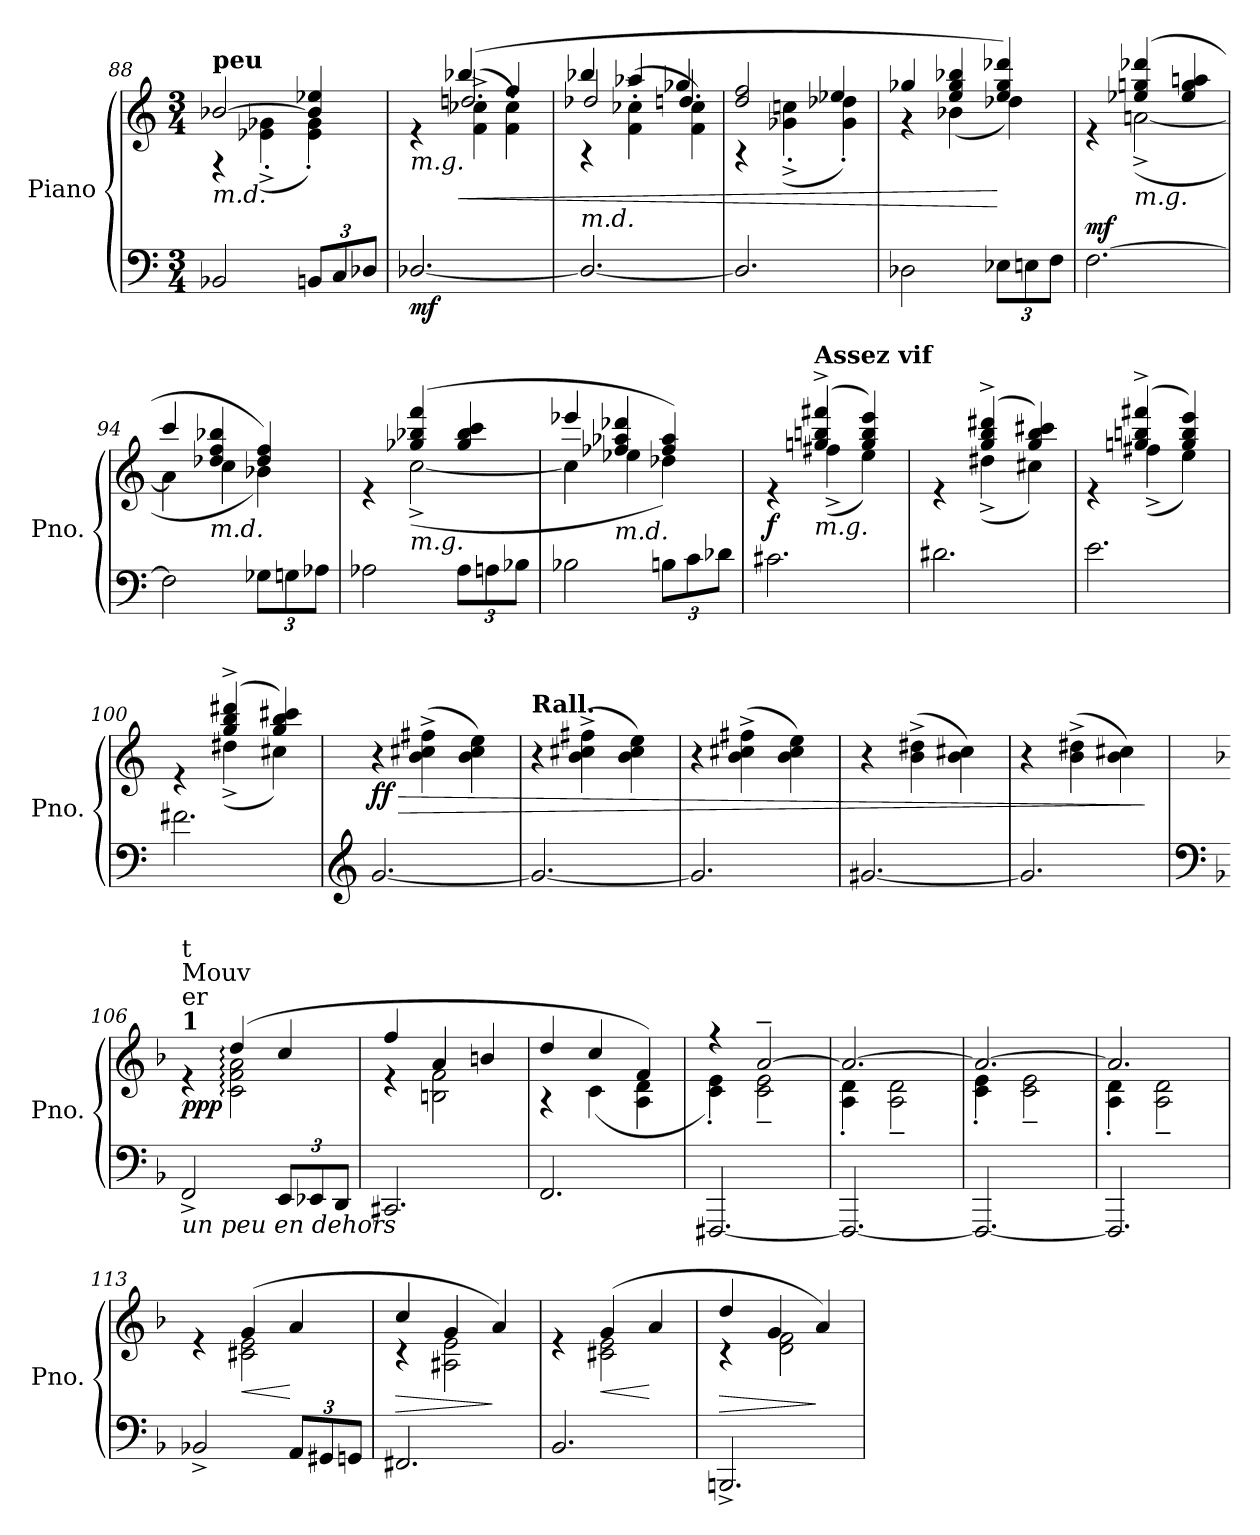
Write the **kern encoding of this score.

**kern	**kern	**dynam
*part1	*part1	*part1
*staff2	*staff1	*staff1/2
*I"Piano	*	*
*I'Pno.	*	*
*clefF4	*clefG2	*
*k[]	*k[]	*
*M3/4	*M3/4	*
=88	=88	=88
*	*^	*
!	!LO:TX:a:B:t=peu	!	!
!	!LO:TX:b:i:t=m.d.	!	!
!	!	!	!LO:DY:b=2
!	!	!	!LO:DY:n=1:b=2
2BB-X/	[2b-X/	4rF	p f
.	.	(4e-X\'^ 4g-X\'^	.
*Xbrackettup	*	*	*
12BBn/L	4b-/] 4ee-X/	4e-\' 4g-\')	.
12C/	.	.	.
12D-X/J	.	.	.
=89	=89	=89	=89
*	*	*^	*
!	!LO:TX:b:i:t=m.g.	!	!	!
!	!	!	!	!LO:DY:b=2
[2.D-X/	4re	4ryy	4ryy	mf
!	!	!	!	!LO:HP:b
.	(4bb-X/	2ddn/	(4f\'^ 4cc-X\'^	<
.	4ff/	.	4f\' 4cc-\')	.
!!LO:PB:g=z	!!	!!
=90	=90	=90	=90	=90
!	!LO:TX:b:i:t=m.d.	!	!	!
2.D-/_	4bb-X/	2dd-X/	4rA	.
.	4aa-X/	.	(4f\'^ 4cc-X\'^	.
.	4gg-X/	4ddn/	4f\' 4cc-\')	.
*	*	*v	*v	*
=91	=91	=91	=91
2.D-/]	2dd/ 2ff/	4rA	.
.	.	(4g-X\'^ 4ccn\'^	.
.	4ee-X/	4g-\' 4dd-X\')	.
=92	=92	=92	=92
2D-X\	4gg-X/	4r	.
.	4ee/ 4gg-/ 4bb-X/	(4b-X\	.
12E-X\L	4ee/ 4gg-/ 4ddd-X/)	4dd-X\)	[
12En\	.	.	.
12F\J	.	.	.
=93	=93	=93	=93
!	!	!	!LO:DY:a=2
[2.F\	4re	4ryy	mf
!	!LO:TX:b:i:t=m.g.	!	!
.	(4ee-X/ 4ggn/ 4ddd-X/	([2an^\	.
.	4ee-/ 4gg/ 4aan/	.	.
=94	=94	=94	=94
2F\]	4ccc/	4a\]	.
!	!LO:TX:b:i:t=m.d.	!	!
.	4dd-X/ 4ff/ 4bb-X/	4cc\	.
12G-X\L	4dd-/ 4ff/)	4b-X\)	.
12Gn\	.	.	.
12A-X\J	.	.	.
!!LO:LB:g=z	!!
=95	=95	=95	=95
2A-X\	4re	4ryy	.
!	!LO:TX:b:i:t=m.g.	!	!
.	(4gg-X/ 4bb-X/ 4fff/	([2cc^\	.
12A-\L	4gg-/ 4bb-/ 4ccc/	.	.
12An\	.	.	.
12B-X\J	.	.	.
=96	=96	=96	=96
2B-X\	4eee-X/	4cc\]	.
!	!LO:TX:b:i:t=m.d.	!	!
.	4ff-X/ 4aa-X/ 4ddd-X/	4ee-X\	.
12Bn\L	4ff-/ 4aa-/)	4dd-X\)	.
12c\	.	.	.
12d-X\J	.	.	.
=97	=97	=97	=97
!	!	!	!LO:DY:b
2.c#X\	4re	4ryy	f
!	!LO:TX:b:i:t=m.g.	!	!
!	!LO:TX:a:B:t=Assez vif	!	!
.	(4ggn/^ 4bbn/^ 4fff#X/^	(4ff#X^\	.
.	4gg/ 4bb/ 4eee/)	4ee\)	.
=98	=98	=98	=98
2.d#X\	4re	4ryy	.
.	(4gg/^ 4bb/^ 4ddd#X/^	(4dd#X^\	.
.	4gg/ 4bb/ 4ccc#X/)	4cc#X\)	.
=99	=99	=99	=99
2.e\	4re	4ryy	.
.	(4ggn/^ 4bbn/^ 4fff#X/^	(4ff#X^\	.
.	4gg/ 4bb/ 4eee/)	4ee\)	.
=100	=100	=100	=100
2.f#X\	4re	4ryy	.
.	(4gg/^ 4bb/^ 4ddd#X/^	(4dd#X^\	.
.	4gg/ 4bb/ 4ccc#X/)	4cc#X\)	.
*	*v	*v	*
!!LO:LB:g=z
=101	=101	=101
*clefG2	*	*
*	*^	*
!	!	!	!LO:HP:b
!	!	!	!LO:DY:n=1:b
*	*v	*v	*
[2.g/	4r	> ff
*	*MM150	*
.	(4b\^ 4cc#X\^ 4ff#X\^	.
.	4b\ 4cc#\ 4ee\)	.
=102	=102	=102
!	!LO:TX:a:B:t=Rall.	!
2.g/_	4r	.
.	(4b\^ 4cc#X\^ 4ff#X\^	.
.	4b\ 4cc#\ 4ee\)	.
=103	=103	=103
2.g/]	4r	.
.	(4b\^ 4cc#X\^ 4ff#X\^	.
.	4b\ 4cc#\ 4ee\)	.
=104	=104	=104
[2.g#X/	4r	.
*	*MM120	*
.	(4b\^ 4dd#X\^	.
.	4b\ 4cc#X\)	.
=105	=105	=105
2.g#/]	4r	.
.	(4b\^ 4dd#X\^	.
*	*MM75	*
.	4b\ 4cc#X\)	.
.	.	]
=106	=106	=106
*clefF4	*	*
*k[b-]	*k[b-]	*
*	*^	*
!	!LO:TX:a:B:t=1	!	!
!	!LO:TX:a:t=er	!	!
!	!LO:TX:a:t=Mouv	!	!
!	!LO:TX:a:t=t	!	!
!LO:TX:b:i:t=un peu en dehors	!	!	!
!	!	!	!LO:DY:b
!	!	!	!LO:DY:n=1:b
2FF^/	4re	4ryy	pp p
.	(4dd:/	2c\: 2f\: 2a\:	.
12EE/L	4cc/	.	.
12EE-X/	.	.	.
12DD/J	.	.	.
=107	=107	=107	=107
2.CC#X/	4ff/	4r	.
.	4a/	2Bn\ 2f\	.
.	4bn/	.	.
!!LO:LB:g=z	!!
=108	=108	=108	=108
2.FF/	4dd/	4r	.
.	4cc/	(4c\	.
.	4f/)	4A\ 4d\	.
=109	=109	=109	=109
[2.FFF#X/	4r	4c\' 4e\')	.
.	[2a~/	2c\~ 2e\~	.
=110	=110	=110	=110
2.FFF#/_	2.a/_	4A\' 4d\'	.
.	.	2A\~ 2d\~	.
=111	=111	=111	=111
2.FFF#/_	2.a/_	4c\' 4e\'	.
.	.	2c\~ 2e\~	.
=112	=112	=112	=112
2.FFF#/]	2.a/]	4A\' 4d\'	.
.	.	2A\~ 2d\~	.
=113	=113	=113	=113
2BB-X^/	4re	4ryy	.
!	!	!	!LO:HP:b
.	(4g/	2c#X\ 2e\	<
12AA/L	4a/	.	[
12GG#X/	.	.	.
12GGn/J	.	.	.
=114	=114	=114	=114
!	!	!	!LO:HP:b
2.FF#X/	4cc/	4r	>
.	4g/	2A#X\ 2e\	.
.	4a/)	.	]
=115	=115	=115	=115
2.BB-/	4re	4ryy	.
!	!	!	!LO:HP:b
.	(4g/	2c#X\ 2e\	<
.	4a/	.	[
=116	=116	=116	=116
!	!	!	!LO:HP:b
2.BBBn^/	4dd/	4r	>
.	4g/	2d\ 2f\	.
.	4a/)	.	]
*	*v	*v	*
=	=	=
*-	*-	*-
